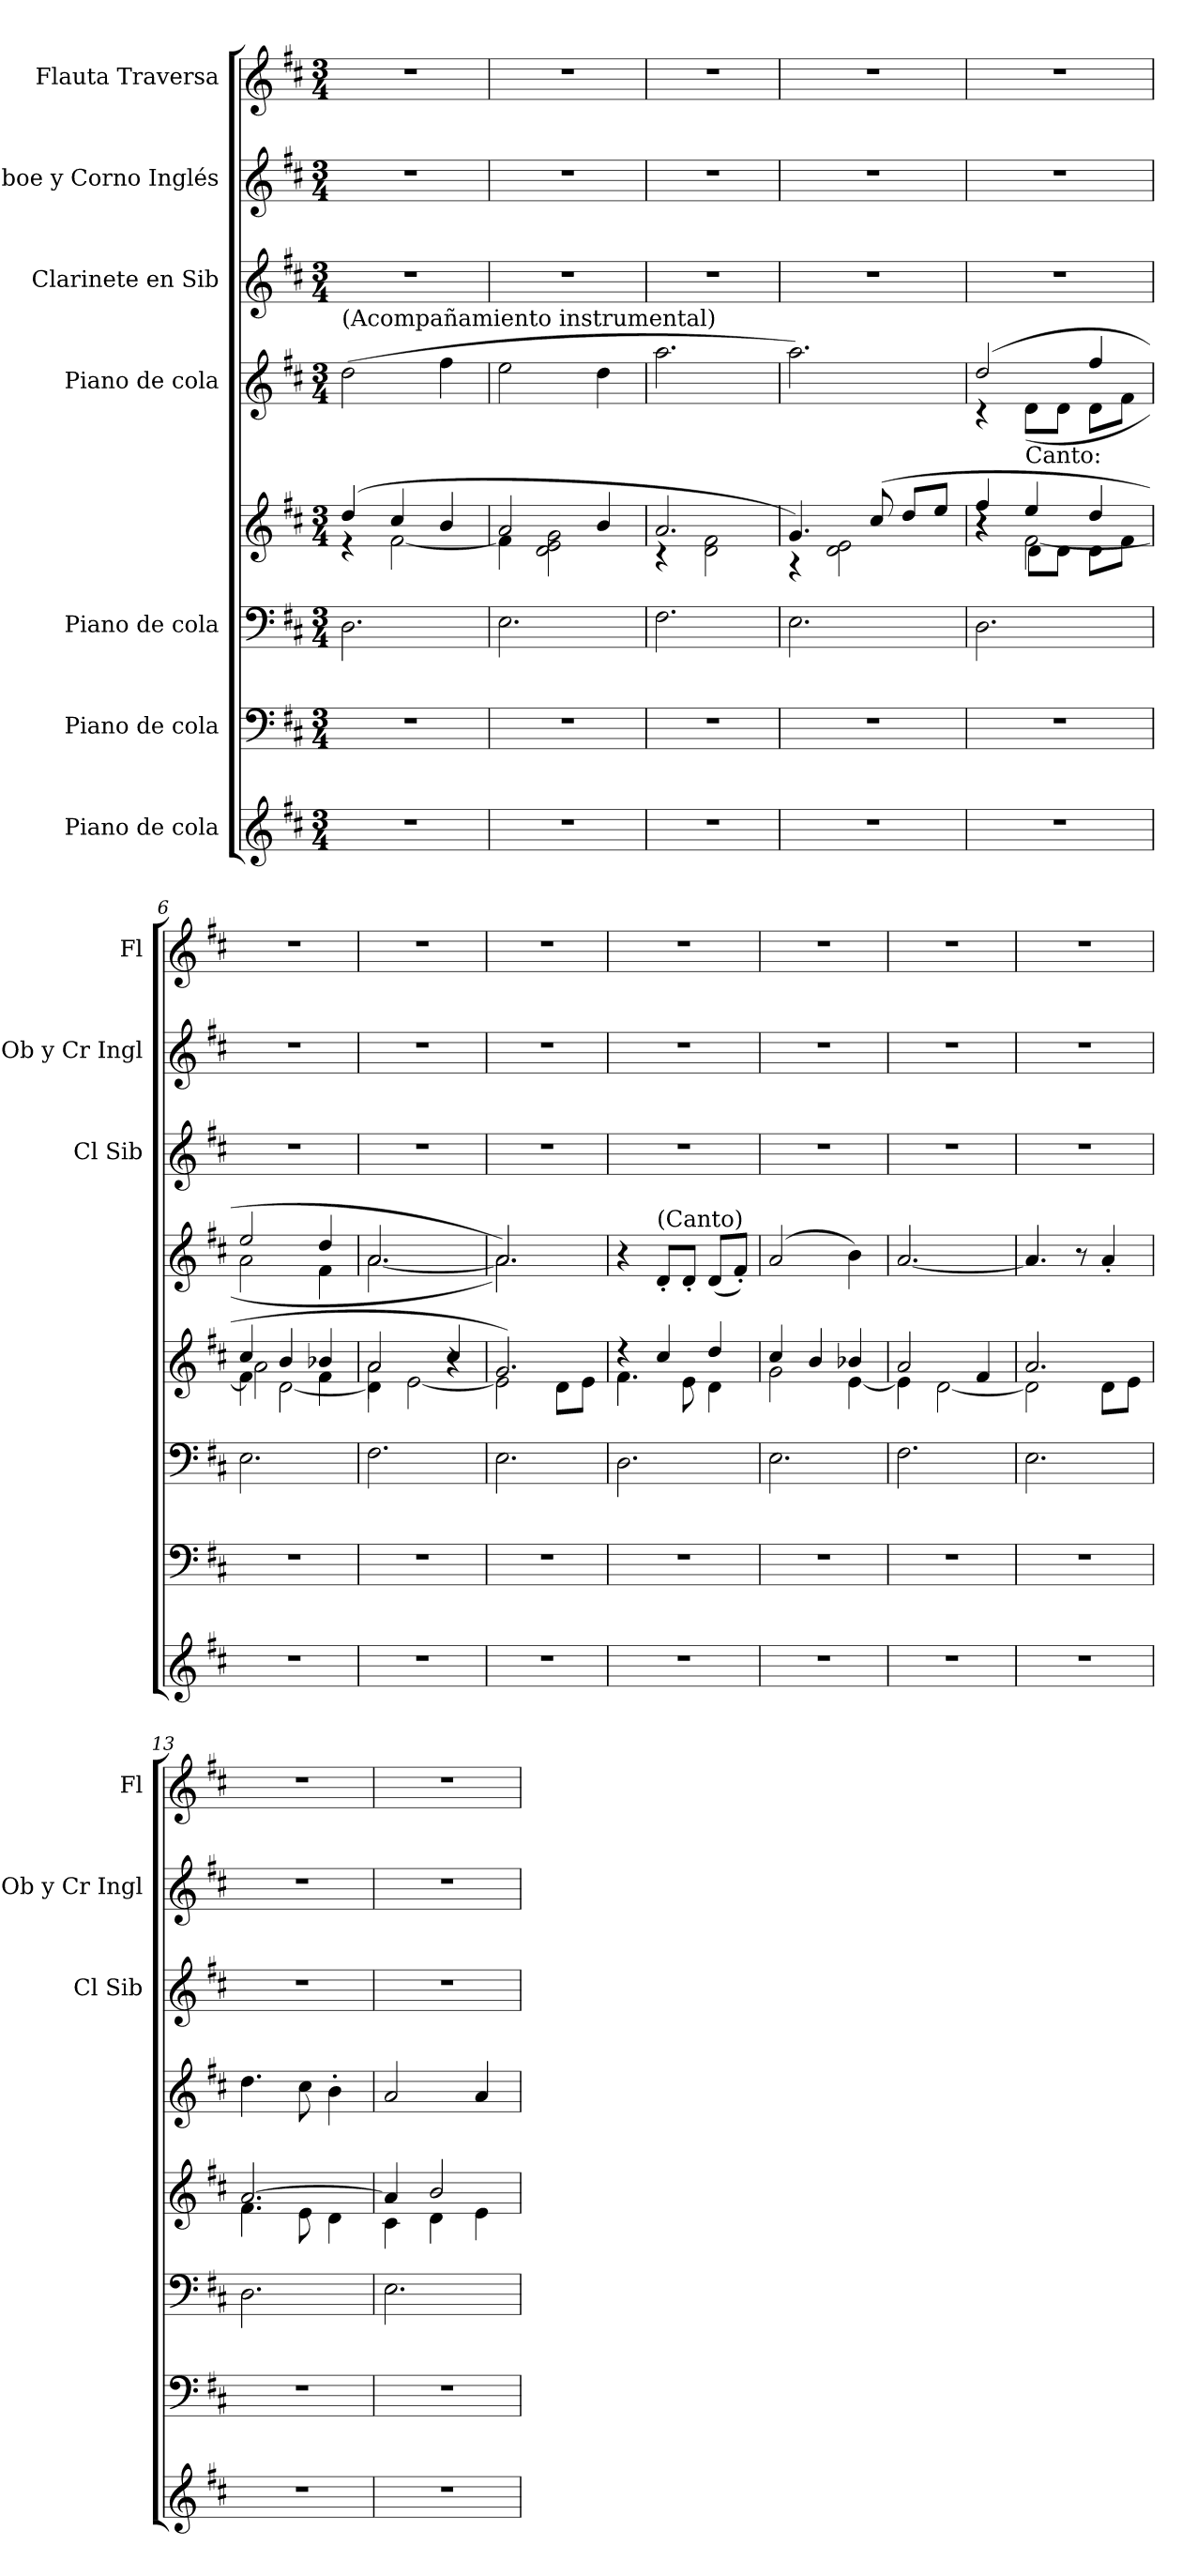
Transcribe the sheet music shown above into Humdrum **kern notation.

**kern	**kern	**kern	**kern	**kern	**kern	**kern	**kern
*part7	*part6	*part5	*part5	*part4	*part3	*part2	*part1
*staff8	*staff7	*staff6	*staff5	*staff4	*staff3	*staff2	*staff1
*I"Piano de cola	*I"Piano de cola	*I"Piano de cola	*	*I"Piano de cola	*I"Clarinete en Sib	*I"Oboe y Corno Inglés	*I"Flauta Traversa
*	*	*	*	*	*I'Cl Sib	*I'Ob y Cr Ingl	*I'Fl
*clefG2	*clefF4	*clefF4	*clefG2	*clefG2	*clefG2	*clefG2	*clefG2
*k[f#c#]	*k[f#c#]	*k[f#c#]	*k[f#c#]	*k[f#c#]	*k[f#c#]	*k[f#c#]	*k[f#c#]
*M3/4	*M3/4	*M3/4	*M3/4	*M3/4	*M3/4	*M3/4	*M3/4
=1	=1	=1	=1	=1	=1	=1	=1
*	*	*	*^	*	*	*	*
!	!	!	!	!	!LO:TX:a:t=(Acompañamiento instrumental)	!	!	!
2.r	2.r	2.D\	(>4dd/	4r	(>2dd\	2.r	2.r	2.r
.	.	.	4cc#/	[2f#\	.	.	.	.
.	.	.	4b/	.	4ff#\	.	.	.
=2	=2	=2	=2	=2	=2	=2	=2	=2
2.r	2.r	2.E\	2a/	4f#\]	2ee\	2.r	2.r	2.r
.	.	.	.	2d\ 2e\ 2g\	.	.	.	.
.	.	.	4b/	.	4dd\	.	.	.
=3	=3	=3	=3	=3	=3	=3	=3	=3
2.r	2.r	2.F#\	2.a/	4r	2.aa\	2.r	2.r	2.r
.	.	.	.	2d\ 2f#\	.	.	.	.
=4	=4	=4	=4	=4	=4	=4	=4	=4
2.r	2.r	2.E\	4.g/)	4r	2.aa\)	2.r	2.r	2.r
.	.	.	.	2d\ 2e\	.	.	.	.
.	.	.	(>8cc#/	.	.	.	.	.
.	.	.	8dd/L	.	.	.	.	.
.	.	.	8ee/J	.	.	.	.	.
=5	=5	=5	=5	=5	=5	=5	=5	=5
*	*	*	*	*^	*^	*	*	*
2.r	2.r	2.D\	4ff#/	4r	4r	(>2dd/	4r	2.r	2.r	2.r
!	!	!	!	!	!	!	!LO:TX:b:t=Canto&colon;	!	!	!
.	.	.	4ee/	[2f#\	8d\L	.	(<8d\L	.	.	.
.	.	.	.	.	8d\J	.	8d\J	.	.	.
.	.	.	4dd/	.	8d\L	4ff#/	8d\L	.	.	.
.	.	.	.	.	8f#\J	.	8f#\J	.	.	.
=6	=6	=6	=6	=6	=6	=6	=6	=6	=6	=6
2.r	2.r	2.E\	4cc#/	4f#\]	2a\	2ee/	2a\	2.r	2.r	2.r
.	.	.	4b/	[2d\	.	.	.	.	.	.
.	.	.	4b-X/	.	4f#\	4dd/	4f#\	.	.	.
!!LO:PB:g=z
=7	=7	=7	=7	=7	=7	=7	=7	=7	=7	=7
2.r	2.r	2.F#\	2a/	4d\]	2a\	2.a/	[2.a\	2.r	2.r	2.r
.	.	.	.	[2e\	.	.	.	.	.	.
.	.	.	4cc#/	.	4r	.	.	.	.	.
*	*	*	*	*v	*v	*	*	*	*	*
=8	=8	=8	=8	=8	=8	=8	=8	=8	=8
2.r	2.r	2.E\	2.g/)	2e\]	2.a/)	2.a\])	2.r	2.r	2.r
.	.	.	.	8d\L	.	.	.	.	.
.	.	.	.	8e\J	.	.	.	.	.
*	*	*	*	*	*v	*v	*	*	*
=9	=9	=9	=9	=9	=9	=9	=9	=9
2.r	2.r	2.D\	4r	4.f#\	4r	2.r	2.r	2.r
!	!	!	!	!	!LO:TX:a:t=(Canto)	!	!	!
.	.	.	4cc#/	.	8d'/L	.	.	.
.	.	.	.	8e\	8d'/J	.	.	.
.	.	.	4dd/	4d\	(<8d/L	.	.	.
.	.	.	.	.	8f#'/J)	.	.	.
=10	=10	=10	=10	=10	=10	=10	=10	=10
2.r	2.r	2.E\	4cc#/	2g\	(>2a/	2.r	2.r	2.r
.	.	.	4b/	.	.	.	.	.
.	.	.	4b-X/	[4e\	4b\)	.	.	.
=11	=11	=11	=11	=11	=11	=11	=11	=11
2.r	2.r	2.F#\	2a/	4e\]	[2.a/	2.r	2.r	2.r
.	.	.	.	[2d\	.	.	.	.
.	.	.	4f#/	.	.	.	.	.
=12	=12	=12	=12	=12	=12	=12	=12	=12
2.r	2.r	2.E\	2.a/	2d\]	4.a/]	2.r	2.r	2.r
.	.	.	.	.	8r	.	.	.
.	.	.	.	8d\L	4a'/	.	.	.
.	.	.	.	8e\J	.	.	.	.
=13	=13	=13	=13	=13	=13	=13	=13	=13
2.r	2.r	2.D\	[2.a/	4.f#\	4.dd\	2.r	2.r	2.r
.	.	.	.	8e\	8cc#\	.	.	.
.	.	.	.	4d\	4b'\	.	.	.
!!LO:LB:g=z
=14	=14	=14	=14	=14	=14	=14	=14	=14
2.r	2.r	2.E\	4a/]	4c#\	2a/	2.r	2.r	2.r
.	.	.	2b/	4d\	.	.	.	.
.	.	.	.	4e\	4a/	.	.	.
*	*	*	*v	*v	*	*	*	*
=	=	=	=	=	=	=	=
*-	*-	*-	*-	*-	*-	*-	*-
